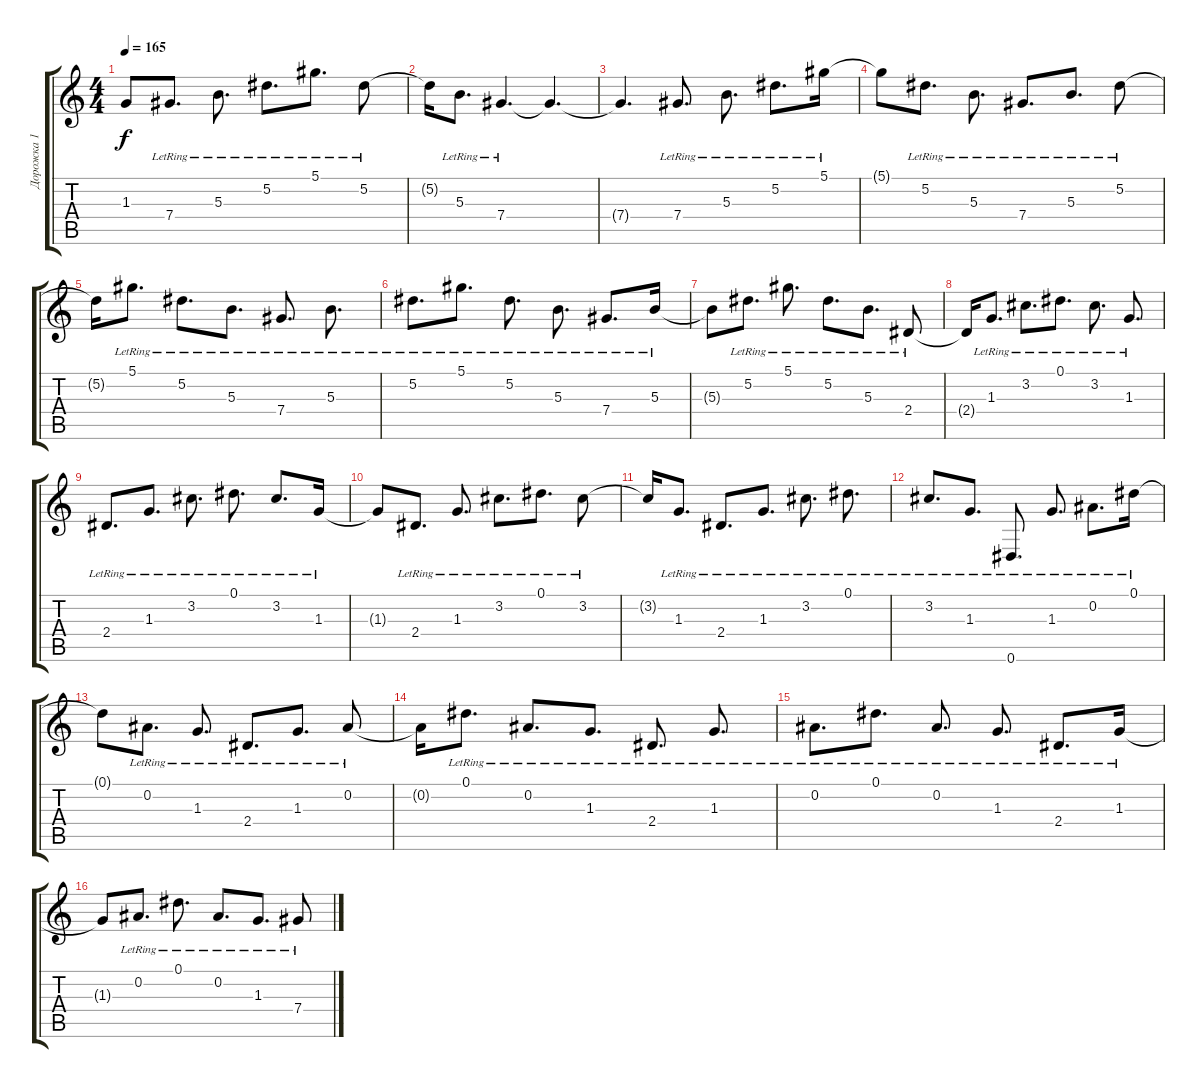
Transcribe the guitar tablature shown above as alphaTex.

\track ("Дорожка 1" "Дорожка 1") {instrument acousticguitarsteel}
\staff {score tabs}
\tuning (Eb4 Bb3 Gb3 Db3 Ab2 Eb2) {hide}
\ts (4 4)
\tempo 165
\clef g2
\ks c
1.3{t}.8{dy f} 7.4{lr}.8{d} 5.3{lr}.8{d} 5.2{lr}.8{d} 5.1{lr}.8{d} 5.2{lr}.8 |
5.2{t}.16 5.3{lr}.8{d} 7.4{lr}.4{d} 7.4{t}.4{d} |
7.4{t}.4{d} 7.4{lr}.8{d} 5.3{lr}.8{d} 5.2{lr}.8{d} 5.1{lr}.16 |
5.1{t}.8 5.2{lr}.8{d} 5.3{lr}.8{d} 7.4{lr}.8{d} 5.3{lr}.8{d} 5.2{lr}.8 |
5.2{t}.16 5.1{lr}.8{d} 5.2{lr}.8{d} 5.3{lr}.8{d} 7.4{lr}.8{d} 5.3{lr}.8{d} |
5.2{lr}.8{d} 5.1{lr}.8{d} 5.2{lr}.8{d} 5.3{lr}.8{d} 7.4{lr}.8{d} 5.3{lr}.16 |
5.3{t}.8 5.2{lr}.8{d} 5.1{lr}.8{d} 5.2{lr}.8{d} 5.3{lr}.8{d} 2.4{lr}.8 |
2.4{t}.16 1.3{lr}.8{d} 3.2{lr}.8{d} 0.1{lr}.8{d} 3.2{lr}.8{d} 1.3{lr}.8{d} |
2.4{lr}.8{d} 1.3{lr}.8{d} 3.2{lr}.8{d} 0.1{lr}.8{d} 3.2{lr}.8{d} 1.3{lr}.16 |
1.3{t}.8 2.4{lr}.8{d} 1.3{lr}.8{d} 3.2{lr}.8{d} 0.1{lr}.8{d} 3.2{lr}.8 |
3.2{t}.16 1.3{lr}.8{d} 2.4{lr}.8{d} 1.3{lr}.8{d} 3.2{lr}.8{d} 0.1{lr}.8{d} |
3.2{lr}.8{d} 1.3{lr}.8{d} 0.6{lr}.8{d} 1.3{lr}.8{d} 0.2{lr}.8{d} 0.1{lr}.16 |
0.1{t}.8 0.2{lr}.8{d} 1.3{lr}.8{d} 2.4{lr}.8{d} 1.3{lr}.8{d} 0.2{lr}.8 |
0.2{t}.16 0.1{lr}.8{d} 0.2{lr}.8{d} 1.3{lr}.8{d} 2.4{lr}.8{d} 1.3{lr}.8{d} |
0.2{lr}.8{d} 0.1{lr}.8{d} 0.2{lr}.8{d} 1.3{lr}.8{d} 2.4{lr}.8{d} 1.3{lr}.16 |
1.3{t}.8 0.2{lr}.8{d} 0.1{lr}.8{d} 0.2{lr}.8{d} 1.3{lr}.8{d} 7.4{lr}.8
